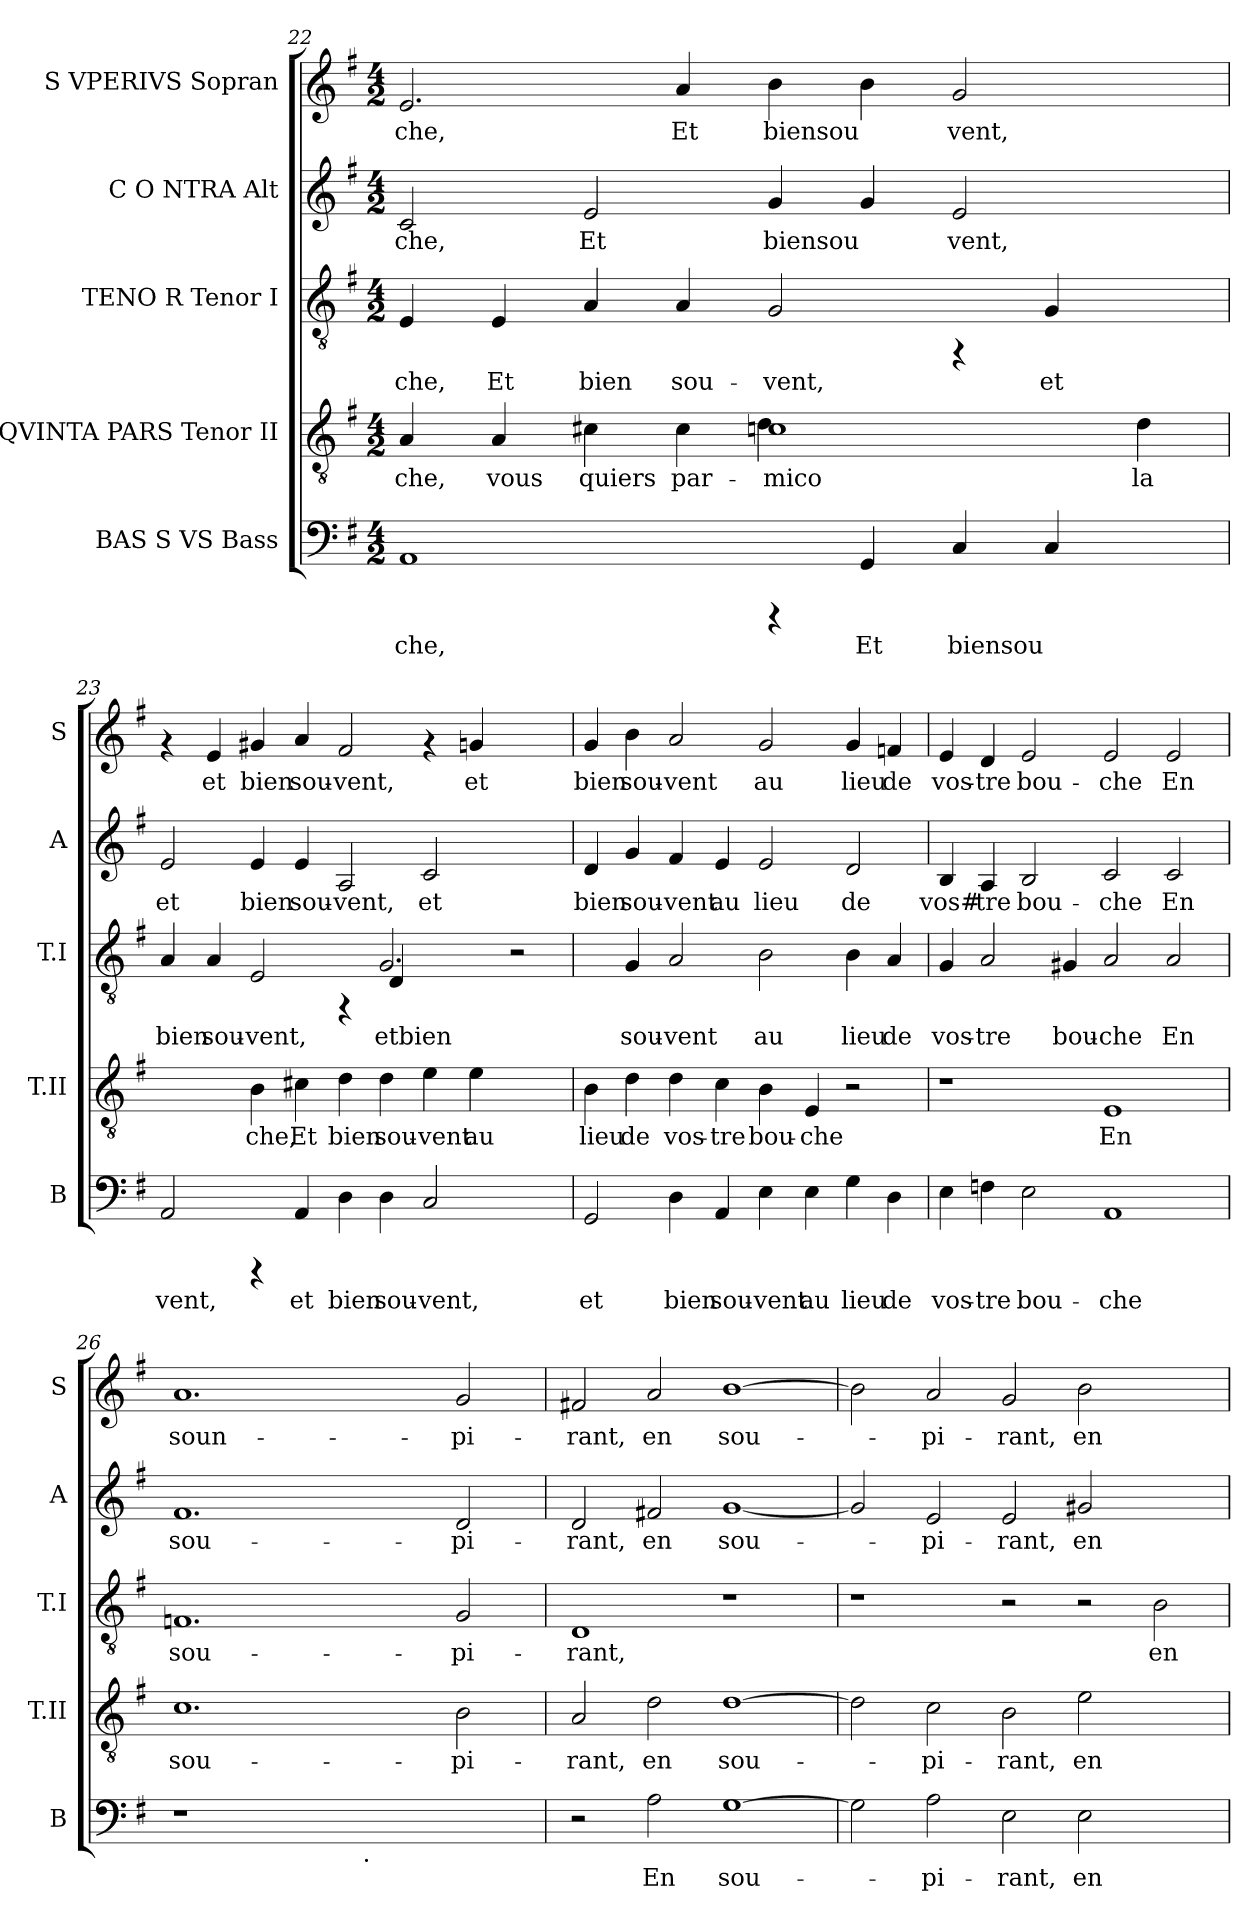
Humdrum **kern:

**kern	**text	**kern	**text	**kern	**text	**kern	**text	**kern	**text
*part5	*part5	*part4	*part4	*part3	*part3	*part2	*part2	*part1	*part1
*staff5	*staff5	*staff4	*staff4	*staff3	*staff3	*staff2	*staff2	*staff1	*staff1
*I"BAS S VS  Bass	*	*I"QVINTA PARS  Tenor II	*	*I"TENO R  Tenor I	*	*I"C O NTRA  Alt	*	*I"S VPERIVS  Sopran	*
*I'B	*	*I'T.II	*	*I'T.I	*	*I'A	*	*I'S	*
*clefF4	*	*clefGv2	*	*clefGv2	*	*clefG2	*	*clefG2	*
*k[f#]	*	*k[f#]	*	*k[f#]	*	*k[f#]	*	*k[f#]	*
*G:	*	*G:	*	*G:	*	*G:	*	*G:	*
*M4/2	*	*M4/2	*	*M4/2	*	*M4/2	*	*M4/2	*
=22	=22	=22	=22	=22	=22	=22	=22	=22	=22
!	!LO:LY:b:cj	!	!LO:LY:b	!	!LO:LY:b	!	!LO:LY:b:cj	!	!LO:LY:b
*	*	*^	*	*	*	*	*	*	*
1AA	-che,	4A/	1ryy	-che,	4E/	-che,	2c/	-che,	2.e/	-che,
!	!	!	!	!LO:LY:b	!	!LO:LY:b	!	!	!	!
.	.	4A/	.	vous	4E/	Et	.	.	.	.
!	!	!	!	!LO:LY:b	!	!LO:LY:b	!	!LO:LY:b:cj	!	!
.	.	4c#X\	.	quiers	4A/	bien	2e/	Et	.	.
!	!	!	!	!LO:LY:b	!	!LO:LY:b	!	!	!	!LO:LY:b
.	.	4c#\	.	par-	4A/	sou-	.	.	4a/	Et
!	!	!	!	!LO:LY:b	!	!LO:LY:b	!	!LO:LY:b:cj	!	!LO:LY:b
4rCCC	.	1cn	4d\	-mico	2G/	-vent,	4g/	biensou-	4b\	biensou-
!	!LO:LY:b:cj	!	!	!	!	!	!	!LO:LY:b:cj	!	!LO:LY:b
4GG/	Et	.	1ryy	.	.	.	4g/	--	4b\	--
!	!LO:LY:b:cj	!	!	!	!	!	!	!LO:LY:b:cj	!	!LO:LY:b
4C/	biensou-	.	.	.	4rFF	.	2e/	-vent,	2g/	-vent,
!	!LO:LY:b:cj	!	!	!	!	!LO:LY:b	!	!	!	!
4C/	--	.	.	.	4G/	et	.	.	.	.
!	!	!	!	!LO:LY:b	!	!	!	!	!	!
4ryy	.	4d\	.	la	4ryy	.	4ryy	.	4ryy	.
*	*	*v	*v	*	*	*	*	*	*	*
!!LO:PB:g=z
=23	=23	=23	=23	=23	=23	=23	=23	=23	=23
!	!LO:LY:b:cj	!	!	!	!LO:LY:b	!	!LO:LY:b:cj	!	!
*	*	*	*	*^	*	*	*	*	*
2AA/	-vent,	2ryy	.	4A/	4ryy	bien	2e/	et	4rf	.
!	!	!	!	!	!	!LO:LY:b	!	!	!	!LO:LY:b
*	*	*	*	*v	*v	*	*	*	*	*
.	.	.	.	4A/	sou-	.	.	4e/	et
!	!	!	!LO:LY:b	!	!LO:LY:b	!	!LO:LY:b:cj	!	!LO:LY:b
4rCCC	.	4B\	che,	2E/	-vent,	4e/	bien	4g#X/	bien
!	!LO:LY:b:cj	!	!LO:LY:b	!	!	!	!LO:LY:b:cj	!	!LO:LY:b
4AA/	et	4c#X\	Et	.	.	4e/	sou-	4a/	sou-
!	!LO:LY:b:cj	!	!LO:LY:b	!	!	!	!LO:LY:b:cj	!	!LO:LY:b
4D\	bien	4d\	bien	4rFF	.	2A/	-vent,	2f#/	-vent,
!	!LO:LY:b:cj	!	!LO:LY:b	!	!LO:LY:b	!	!	!	!
*	*	*	*	*^	*	*	*	*	*
4D\	sou-	4d\	sou-	2.G/	4D/	etbien	.	.	.	.
!	!LO:LY:b:cj	!	!LO:LY:b	!	!	!	!	!LO:LY:b:cj	!	!
2C/	-vent,	4e\	-vent	.	1ryy	.	2c/	et	4rf	.
!	!	!	!LO:LY:b	!	!	!	!	!	!	!LO:LY:b
.	.	4e\	au	.	.	.	.	.	4gn/	et
2ryy	.	2ryy	.	2r	.	.	2ryy	.	2ryy	.
*	*	*	*	*v	*v	*	*	*	*	*
=24	=24	=24	=24	=24	=24	=24	=24	=24	=24
!	!LO:LY:b:cj	!	!LO:LY:b	!	!	!	!LO:LY:b:cj	!	!LO:LY:b
2GG/	et	4B\	lieu	4ryy	.	4d/	bien	4g/	bien
!	!	!	!LO:LY:b	!	!LO:LY:b	!	!LO:LY:b:cj	!	!LO:LY:b
.	.	4d\	de	4G/	sou-	4g/	sou-	4b\	sou-
!	!LO:LY:b:cj	!	!LO:LY:b	!	!LO:LY:b	!	!LO:LY:b:cj	!	!LO:LY:b
4D\	bien	4d\	vos-	2A/	-vent	4f#/	-vent	2a/	-vent
!	!LO:LY:b:cj	!	!LO:LY:b	!	!	!	!LO:LY:b:cj	!	!
4AA/	sou-	4c\	-tre	.	.	4e/	au	.	.
!	!LO:LY:b:cj	!	!LO:LY:b	!	!LO:LY:b	!	!LO:LY:b:cj	!	!LO:LY:b
4E\	-vent	4B\	bou-	2B\	au	2e/	lieu	2g/	au
!	!LO:LY:b:cj	!	!LO:LY:b	!	!	!	!	!	!
4E\	au	4E/	-che	.	.	.	.	.	.
!	!LO:LY:b:cj	!	!	!	!LO:LY:b	!	!LO:LY:b:cj	!	!LO:LY:b
4G\	lieu	2r	.	4B\	lieu	2d/	de	4g/	lieu
!	!LO:LY:b:cj	!	!	!	!LO:LY:b	!	!	!	!LO:LY:b
4D\	de	.	.	4A/	de	.	.	4fn/	de
=25	=25	=25	=25	=25	=25	=25	=25	=25	=25
!	!LO:LY:b:cj	!	!	!	!LO:LY:b	!	!LO:LY:b:cj	!	!LO:LY:b
4E\	vos-	1r	.	4G/	vos-	4B/	vos#-	4e/	vos-
!	!LO:LY:b:cj	!	!	!	!LO:LY:b	!	!LO:LY:b:cj	!	!LO:LY:b
4Fn\	-tre	.	.	2A/	-tre	4A/	-tre	4d/	-tre
!	!LO:LY:b:cj	!	!	!	!	!	!LO:LY:b:cj	!	!LO:LY:b
2E\	bou-	.	.	.	.	2B/	bou-	2e/	bou-
!	!	!	!	!	!LO:LY:b	!	!	!	!
.	.	.	.	4G#X/	bou-	.	.	.	.
!	!LO:LY:b:cj	!	!LO:LY:b	!	!LO:LY:b	!	!LO:LY:b:cj	!	!LO:LY:b
1AA	-che	1E	En	2A/	-che	2c/	-che	2e/	-che
!	!	!	!	!	!LO:LY:b	!	!LO:LY:b:cj	!	!LO:LY:b
.	.	.	.	2A/	En	2c/	En	2e/	En
!!LO:LB:g=z
=26	=26	=26	=26	=26	=26	=26	=26	=26	=26
!	!	!	!LO:LY:b	!	!LO:LY:b	!	!LO:LY:b:cj	!	!LO:LY:b
*^	*	*	*	*	*	*	*	*	*
1r	2ryy	.	1.c	sou-	1.Fn	sou-	1.f#	sou-	1.a	soun-
.	4ryy	.	.	.	.	.	.	.	.	.
.	8ryy	.	.	.	.	.	.	.	.	.
.	16ryy	.	.	.	.	.	.	.	.	.
.	64ryy	.	.	.	.	.	.	.	.	.
!	!LO:TX:b:t=.	!	!	!	!	!	!	!	!	!
.	1ryy	.	.	.	.	.	.	.	.	.
1ryy	.	.	.	.	.	.	.	.	.	.
!	!	!	!	!LO:LY:b	!	!LO:LY:b	!	!LO:LY:b:cj	!	!LO:LY:b
.	.	.	2B\	-pi-	2G/	-pi-	2d/	-pi-	2g/	-pi-
.	32.ryy	.	.	.	.	.	.	.	.	.
=27	=27	=27	=27	=27	=27	=27	=27	=27	=27	=27
!	!	!	!	!LO:LY:b	!	!LO:LY:b	!	!LO:LY:b:cj	!	!LO:LY:b
*v	*v	*	*	*	*	*	*	*	*	*
2r	.	2A/	-rant,	1D	-rant,	2d/	-rant,	2f#X/	-rant,
!	!LO:LY:b:cj	!	!LO:LY:b	!	!	!	!LO:LY:b:cj	!	!LO:LY:b
2A\	En	2d\	en	.	.	2f#X/	en	2a/	en
!	!LO:LY:b:cj	!	!LO:LY:b	!	!	!	!LO:LY:b:cj	!	!LO:LY:b
[1G	sou-	[1d	sou-	1r	.	[1g	sou-	[1b	sou-
=28	=28	=28	=28	=28	=28	=28	=28	=28	=28
2G]	.	2d]	.	1r	.	2g]	.	2b]	.
!	!LO:LY:b:cj	!	!LO:LY:b	!	!	!	!LO:LY:b:cj	!	!LO:LY:b
2A\	-pi-	2c\	-pi-	.	.	2e/	-pi-	2a/	-pi-
!	!LO:LY:b:cj	!	!LO:LY:b	!	!	!	!LO:LY:b:cj	!	!LO:LY:b
2E\	-rant,	2B\	-rant,	2r	.	2e/	-rant,	2g/	-rant,
!	!LO:LY:b:cj	!	!LO:LY:b	!	!	!	!LO:LY:b:cj	!	!LO:LY:b
2E\	en	2e\	en	2r	.	2g#X/	en	2b\	en
!	!	!	!	!	!LO:LY:b	!	!	!	!
2ryy	.	2ryy	.	2B\	en	2ryy	.	2ryy	.
=	=	=	=	=	=	=	=	=	=
*-	*-	*-	*-	*-	*-	*-	*-	*-	*-
